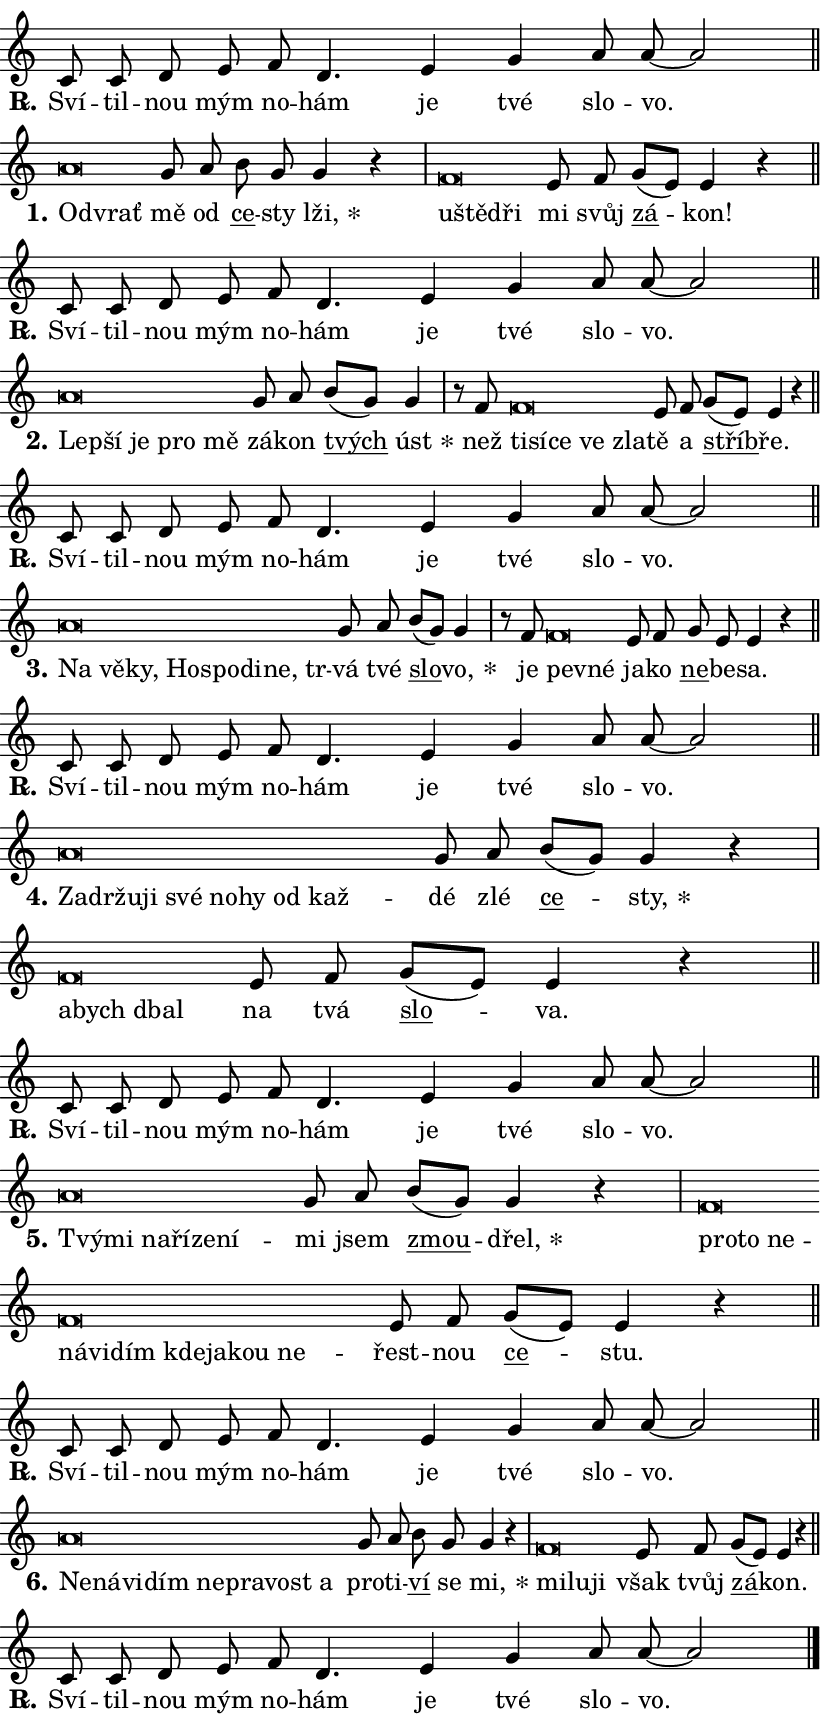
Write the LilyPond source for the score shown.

\version "2.24.0"
\header { tagline = "" }
\paper {
  indent = 0\cm
  top-margin = 0\cm
  right-margin = 0.13\cm % to fit lyric hyphens
  bottom-margin = 0\cm
  left-margin = 0\cm
  paper-width = 14\cm
  page-breaking = #ly:one-page-breaking
  system-system-spacing.basic-distance = #11
  score-system-spacing.basic-distance = #11
  ragged-last = ##f
}


%% Author: Thomas Morley
%% https://lists.gnu.org/archive/html/lilypond-user/2020-05/msg00002.html
#(define (line-position grob)
"Returns position of @var[grob} in current system:
   @code{'start}, if at first time-step
   @code{'end}, if at last time-step
   @code{'middle} otherwise
"
  (let* ((col (ly:item-get-column grob))
         (ln (ly:grob-object col 'left-neighbor))
         (rn (ly:grob-object col 'right-neighbor))
         (col-to-check-left (if (ly:grob? ln) ln col))
         (col-to-check-right (if (ly:grob? rn) rn col))
         (break-dir-left
           (and
             (ly:grob-property col-to-check-left 'non-musical #f)
             (ly:item-break-dir col-to-check-left)))
         (break-dir-right
           (and
             (ly:grob-property col-to-check-right 'non-musical #f)
             (ly:item-break-dir col-to-check-right))))
        (cond ((eqv? 1 break-dir-left) 'start)
              ((eqv? -1 break-dir-right) 'end)
              (else 'middle))))

#(define (tranparent-at-line-position vctor)
  (lambda (grob)
  "Relying on @code{line-position} select the relevant enry from @var{vctor}.
Used to determine transparency,"
    (case (line-position grob)
      ((end) (not (vector-ref vctor 0)))
      ((middle) (not (vector-ref vctor 1)))
      ((start) (not (vector-ref vctor 2))))))

noteHeadBreakVisibility =
#(define-music-function (break-visibility)(vector?)
"Makes @code{NoteHead}s transparent relying on @var{break-visibility}"
#{
  \override NoteHead.transparent =
    #(tranparent-at-line-position break-visibility)
#})

#(define delete-ledgers-for-transparent-note-heads
  (lambda (grob)
    "Reads whether a @code{NoteHead} is transparent.
If so this @code{NoteHead} is removed from @code{'note-heads} from
@var{grob}, which is supposed to be @code{LedgerLineSpanner}.
As a result ledgers are not printed for this @code{NoteHead}"
    (let* ((nhds-array (ly:grob-object grob 'note-heads))
           (nhds-list
             (if (ly:grob-array? nhds-array)
                 (ly:grob-array->list nhds-array)
                 '()))
           ;; Relies on the transparent-property being done before
           ;; Staff.LedgerLineSpanner.after-line-breaking is executed.
           ;; This is fragile ...
           (to-keep
             (remove
               (lambda (nhd)
                 (ly:grob-property nhd 'transparent #f))
               nhds-list)))
      ;; TODO find a better method to iterate over grob-arrays, similiar
      ;; to filter/remove etc for lists
      ;; For now rebuilt from scratch
      (set! (ly:grob-object grob 'note-heads)  '())
      (for-each
        (lambda (nhd)
          (ly:pointer-group-interface::add-grob grob 'note-heads nhd))
        to-keep))))

squashNotes = {
  \override NoteHead.X-extent = #'(-0.2 . 0.2)
  \override NoteHead.Y-extent = #'(-0.75 . 0)
  \override NoteHead.stencil =
    #(lambda (grob)
       (let ((pos (ly:grob-property grob 'staff-position)))
         (begin
           (if (< pos -7) (display "ERROR: Lower brevis then expected\n") (display ""))
           (if (<= pos -6) ly:text-interface::print ly:note-head::print))))
}
unSquashNotes = {
  \revert NoteHead.X-extent
  \revert NoteHead.Y-extent
  \revert NoteHead.stencil
}

hideNotes = \noteHeadBreakVisibility #begin-of-line-visible
unHideNotes = \noteHeadBreakVisibility #all-visible

% work-around for resetting accidentals
% https://lilypond.org/doc/v2.23/Documentation/notation/displaying-rhythms#unmetered-music
cadenzaMeasure = {
  \cadenzaOff
  \partial 1024 s1024
  \cadenzaOn
}

#(define-markup-command (accent layout props text) (markup?)
  "Underline accented syllable"
  (interpret-markup layout props
    #{\markup \override #'(offset . 4.3) \underline { #text }#}))

responsum = \markup \concat {
  "R" \hspace #-1.05 \path #0.1 #'((moveto 0 0.07) (lineto 0.9 0.8)) \hspace #0.05 "."
}

spaceSize = #0.6828661417322834 % exact space size for TeX Gyre Schola

\layout {
  \context {
    \Staff
    \remove "Time_signature_engraver"
    \override LedgerLineSpanner.after-line-breaking = #delete-ledgers-for-transparent-note-heads
  }
  \context {
    \Lyrics {
      \override LyricSpace.minimum-distance = \spaceSize
      \override LyricText.font-name = #"TeX Gyre Schola"
      \override LyricText.font-size = 1
      \override StanzaNumber.font-name = #"TeX Gyre Schola Bold"
      \override StanzaNumber.font-size = 1
    }
  }
  \context {
    \Score 
    \override NoteHead.text =
      #(lambda (grob) 
        (let ((pos (ly:grob-property grob 'staff-position)))
          #{\markup {
            \combine
              \halign #-0.55 \raise #(if (= pos -6) 0 0.5) \override #'(thickness . 2) \draw-line #'(3.2 . 0)
              \musicglyph "noteheads.sM1"
          }#}))
  }
}

% magnetic-lyrics.ily
%
%   written by
%     Jean Abou Samra <jean@abou-samra.fr>
%     Werner Lemberg <wl@gnu.org>
%
%   adapted by
%     Jiri Hon <jiri.hon@gmail.com>
%
% Version 2022-Apr-15

% https://www.mail-archive.com/lilypond-user@gnu.org/msg149350.html

#(define (Left_hyphen_pointer_engraver context)
   "Collect syllable-hyphen-syllable occurrences in lyrics and store
them in properties.  This engraver only looks to the left.  For
example, if the lyrics input is @code{foo -- bar}, it does the
following.

@itemize @bullet
@item
Set the @code{text} property of the @code{LyricHyphen} grob between
@q{foo} and @q{bar} to @code{foo}.

@item
Set the @code{left-hyphen} property of the @code{LyricText} grob with
text @q{foo} to the @code{LyricHyphen} grob between @q{foo} and
@q{bar}.
@end itemize

Use this auxiliary engraver in combination with the
@code{lyric-@/text::@/apply-@/magnetic-@/offset!} hook."
   (let ((hyphen #f)
         (text #f))
     (make-engraver
      (acknowledgers
       ((lyric-syllable-interface engraver grob source-engraver)
        (set! text grob)))
      (end-acknowledgers
       ((lyric-hyphen-interface engraver grob source-engraver)
        ;(when (not (grob::has-interface grob 'lyric-space-interface))
          (set! hyphen grob)));)
      ((stop-translation-timestep engraver)
       (when (and text hyphen)
         (ly:grob-set-object! text 'left-hyphen hyphen))
       (set! text #f)
       (set! hyphen #f)))))

#(define (lyric-text::apply-magnetic-offset! grob)
   "If the space between two syllables is less than the value in
property @code{LyricText@/.details@/.squash-threshold}, move the right
syllable to the left so that it gets concatenated with the left
syllable.

Use this function as a hook for
@code{LyricText@/.after-@/line-@/breaking} if the
@code{Left_@/hyphen_@/pointer_@/engraver} is active."
   (let ((hyphen (ly:grob-object grob 'left-hyphen #f)))
     (when hyphen
       (let ((left-text (ly:spanner-bound hyphen LEFT)))
         (when (grob::has-interface left-text 'lyric-syllable-interface)
           (let* ((common (ly:grob-common-refpoint grob left-text X))
                  (this-x-ext (ly:grob-extent grob common X))
                  (left-x-ext
                   (begin
                     ;; Trigger magnetism for left-text.
                     (ly:grob-property left-text 'after-line-breaking)
                     (ly:grob-extent left-text common X)))
                  ;; `delta` is the gap width between two syllables.
                  (delta (- (interval-start this-x-ext)
                            (interval-end left-x-ext)))
                  (details (ly:grob-property grob 'details))
                  (threshold (assoc-get 'squash-threshold details 0.2)))
             (when (< delta threshold)
               (let* (;; We have to manipulate the input text so that
                      ;; ligatures crossing syllable boundaries are not
                      ;; disabled.  For languages based on the Latin
                      ;; script this is essentially a beautification.
                      ;; However, for non-Western scripts it can be a
                      ;; necessity.
                      (lt (ly:grob-property left-text 'text))
                      (rt (ly:grob-property grob 'text))
                      (is-space (grob::has-interface hyphen 'lyric-space-interface))
                      (space (if is-space " " ""))
                      (extra-delta (if is-space spaceSize 0))
                      ;; Append new syllable.
                      (ltrt-space (if (and (string? lt) (string? rt))
                                (string-append lt space rt)
                                (make-concat-markup (list lt space rt))))
                      ;; Right-align `ltrt` to the right side.
                      (ltrt-space-markup (grob-interpret-markup
                               grob
                               (make-translate-markup
                                (cons (interval-length this-x-ext) 0)
                                (make-right-align-markup ltrt-space)))))
                 (begin
                   ;; Don't print `left-text`.
                   (ly:grob-set-property! left-text 'stencil #f)
                   ;; Set text and stencil (which holds all collected
                   ;; syllables so far) and shift it to the left.
                   (ly:grob-set-property! grob 'text ltrt-space)
                   (ly:grob-set-property! grob 'stencil ltrt-space-markup)
                   (ly:grob-translate-axis! grob (- (- delta extra-delta)) X))))))))))


#(define (lyric-hyphen::displace-bounds-first grob)
   ;; Make very sure this callback isn't triggered too early.
   (let ((left (ly:spanner-bound grob LEFT))
         (right (ly:spanner-bound grob RIGHT)))
     (ly:grob-property left 'after-line-breaking)
     (ly:grob-property right 'after-line-breaking)
     (ly:lyric-hyphen::print grob)))

squashThreshold = #0.4

\layout {
  \context {
    \Lyrics
    \consists #Left_hyphen_pointer_engraver
    \override LyricText.after-line-breaking =
      #lyric-text::apply-magnetic-offset!
    \override LyricHyphen.stencil = #lyric-hyphen::displace-bounds-first
    \override LyricText.details.squash-threshold = \squashThreshold
    \override LyricHyphen.minimum-distance = 0
    \override LyricHyphen.minimum-length = \squashThreshold
  }
}

squashText = \override LyricText.details.squash-threshold = 9999
unSquashText = \override LyricText.details.squash-threshold = \squashThreshold

leftText = \override LyricText.self-alignment-X = #LEFT
unLeftText = \revert LyricText.self-alignment-X

starOffset = #(lambda (grob) 
                (let ((x_offset (ly:self-alignment-interface::aligned-on-x-parent grob)))
                  (if (= x_offset 0) 0 (+ x_offset 1.2))))

star = #(define-music-function (syllable)(string?)
"Append star separator at the end of a syllable"
#{
  \once \override LyricText.X-offset = #starOffset
  \lyricmode { \markup {
    #syllable
    \override #'((font-name . "TeX Gyre Schola Bold")) \hspace #0.2 \lower #0.65 \larger "*"
  } }
#})

starAccent = #(define-music-function (syllable)(string?)
"Append star separator at the end of a syllable and make accent"
#{
  \once \override LyricText.X-offset = #starOffset
  \lyricmode { \markup {
    \accent #syllable
    \override #'((font-name . "TeX Gyre Schola Bold")) \hspace #0.2 \lower #0.65 \larger "*"
  } }
#})

breath = #(define-music-function (syllable)(string?)
"Append breathing indicator at the end of a syllable"
#{
  \lyricmode { \markup { #syllable "+" } }
#})

optionalBreath = #(define-music-function (syllable)(string?)
"Append optional breathing indicator at the end of a syllable"
#{
  \lyricmode { \markup { #syllable "(+)" } }
#})


\score {
    <<
        \new Voice = "melody" { \cadenzaOn \key c \major \relative { c'8 c d e f d4. \bar "" e4 g a8 a~ a2 \cadenzaMeasure \bar "||" \break } }
        \new Lyrics \lyricsto "melody" { \lyricmode { \set stanza = \responsum
Sví -- til -- nou mým no -- hám je tvé slo -- vo. } }
    >>
    \layout {}
}

\score {
    <<
        \new Voice = "melody" { \cadenzaOn \key c \major \relative { \squashNotes a'\breve*1/16 \hideNotes \breve*1/16 \bar "" \unHideNotes \unSquashNotes g8 a \bar "" b g g4 r \cadenzaMeasure \bar "|" \squashNotes f\breve*1/16 \hideNotes \breve*1/16 \breve*1/16 \bar "" \unHideNotes \unSquashNotes e8 f \bar "" g[( e)] e4 r \cadenzaMeasure \bar "||" \break } }
        \new Lyrics \lyricsto "melody" { \lyricmode { \set stanza = "1."
\leftText Od -- \squashText vrať \unLeftText \unSquashText mě od \markup \accent ce -- sty \star lži, \leftText u -- \squashText ště -- dři \unLeftText \unSquashText mi svůj \markup \accent zá -- kon! } }
    >>
    \layout {}
}

\score {
    <<
        \new Voice = "melody" { \cadenzaOn \key c \major \relative { c'8 c d e f d4. \bar "" e4 g a8 a~ a2 \cadenzaMeasure \bar "||" \break } }
        \new Lyrics \lyricsto "melody" { \lyricmode { \set stanza = \responsum
Sví -- til -- nou mým no -- hám je tvé slo -- vo. } }
    >>
    \layout {}
}

\score {
    <<
        \new Voice = "melody" { \cadenzaOn \key c \major \relative { \squashNotes a'\breve*1/16 \hideNotes \breve*1/16 \bar "" \breve*1/16 \bar "" \breve*1/16 \breve*1/16 \bar "" \unHideNotes \unSquashNotes g8 a \bar "" b[( g)] g4 \cadenzaMeasure \bar "|" r8 f8 \squashNotes f\breve*1/16 \hideNotes \breve*1/16 \bar "" \breve*1/16 \bar "" \breve*1/16 \breve*1/16 \bar "" \unHideNotes \unSquashNotes e8 f \bar "" g[( e)] e4 r \cadenzaMeasure \bar "||" \break } }
        \new Lyrics \lyricsto "melody" { \lyricmode { \set stanza = "2."
\leftText Lep -- \squashText ší je pro mě \unLeftText \unSquashText zá -- kon \markup \accent tvých \star úst než \leftText ti -- \squashText sí -- ce ve zla -- \unLeftText \unSquashText tě a \markup \accent stříb -- ře. } }
    >>
    \layout {}
}

\score {
    <<
        \new Voice = "melody" { \cadenzaOn \key c \major \relative { c'8 c d e f d4. \bar "" e4 g a8 a~ a2 \cadenzaMeasure \bar "||" \break } }
        \new Lyrics \lyricsto "melody" { \lyricmode { \set stanza = \responsum
Sví -- til -- nou mým no -- hám je tvé slo -- vo. } }
    >>
    \layout {}
}

\score {
    <<
        \new Voice = "melody" { \cadenzaOn \key c \major \relative { \squashNotes a'\breve*1/16 \hideNotes \breve*1/16 \bar "" \breve*1/16 \bar "" \breve*1/16 \bar "" \breve*1/16 \bar "" \breve*1/16 \bar "" \breve*1/16 \breve*1/16 \bar "" \unHideNotes \unSquashNotes g8 a \bar "" b[( g)] g4 \cadenzaMeasure \bar "|" r8 f8 \squashNotes f\breve*1/16 \hideNotes \breve*1/16 \bar "" \unHideNotes \unSquashNotes e8 f \bar "" g e e4 r \cadenzaMeasure \bar "||" \break } }
        \new Lyrics \lyricsto "melody" { \lyricmode { \set stanza = "3."
\leftText Na \squashText vě -- ky, Ho -- spo -- di -- ne, tr -- \unLeftText \unSquashText vá tvé \markup \accent slo -- \star vo, je \leftText pev -- \squashText né \unLeftText \unSquashText ja -- ko \markup \accent ne -- be -- sa. } }
    >>
    \layout {}
}

\score {
    <<
        \new Voice = "melody" { \cadenzaOn \key c \major \relative { c'8 c d e f d4. \bar "" e4 g a8 a~ a2 \cadenzaMeasure \bar "||" \break } }
        \new Lyrics \lyricsto "melody" { \lyricmode { \set stanza = \responsum
Sví -- til -- nou mým no -- hám je tvé slo -- vo. } }
    >>
    \layout {}
}

\score {
    <<
        \new Voice = "melody" { \cadenzaOn \key c \major \relative { \squashNotes a'\breve*1/16 \hideNotes \breve*1/16 \bar "" \breve*1/16 \bar "" \breve*1/16 \bar "" \breve*1/16 \bar "" \breve*1/16 \bar "" \breve*1/16 \bar "" \breve*1/16 \breve*1/16 \bar "" \unHideNotes \unSquashNotes g8 a \bar "" b[( g)] g4 r \cadenzaMeasure \bar "|" \squashNotes f\breve*1/16 \hideNotes \breve*1/16 \breve*1/16 \bar "" \unHideNotes \unSquashNotes e8 f \bar "" g[( e)] e4 r \cadenzaMeasure \bar "||" \break } }
        \new Lyrics \lyricsto "melody" { \lyricmode { \set stanza = "4."
\leftText Za -- \squashText dr -- žu -- ji své no -- hy od kaž -- \unLeftText \unSquashText dé zlé \markup \accent ce -- \star sty, \leftText a -- \squashText bych dbal \unLeftText \unSquashText na tvá \markup \accent slo -- va. } }
    >>
    \layout {}
}

\score {
    <<
        \new Voice = "melody" { \cadenzaOn \key c \major \relative { c'8 c d e f d4. \bar "" e4 g a8 a~ a2 \cadenzaMeasure \bar "||" \break } }
        \new Lyrics \lyricsto "melody" { \lyricmode { \set stanza = \responsum
Sví -- til -- nou mým no -- hám je tvé slo -- vo. } }
    >>
    \layout {}
}

\score {
    <<
        \new Voice = "melody" { \cadenzaOn \key c \major \relative { \squashNotes a'\breve*1/16 \hideNotes \breve*1/16 \bar "" \breve*1/16 \bar "" \breve*1/16 \bar "" \breve*1/16 \breve*1/16 \bar "" \unHideNotes \unSquashNotes g8 a \bar "" b[( g)] g4 r \cadenzaMeasure \bar "|" \squashNotes f\breve*1/16 \hideNotes \breve*1/16 \bar "" \breve*1/16 \bar "" \breve*1/16 \bar "" \breve*1/16 \bar "" \breve*1/16 \bar "" \breve*1/16 \bar "" \breve*1/16 \bar "" \breve*1/16 \breve*1/16 \bar "" \unHideNotes \unSquashNotes e8 f \bar "" g[( e)] e4 r \cadenzaMeasure \bar "||" \break } }
        \new Lyrics \lyricsto "melody" { \lyricmode { \set stanza = "5."
\leftText Tvý -- \squashText mi na -- ří -- ze -- ní -- \unLeftText \unSquashText mi jsem \markup \accent zmou -- \star dřel, \leftText pro -- \squashText to ne -- ná -- vi -- dím kde -- ja -- kou ne -- \unLeftText \unSquashText řest -- nou \markup \accent ce -- stu. } }
    >>
    \layout {}
}

\score {
    <<
        \new Voice = "melody" { \cadenzaOn \key c \major \relative { c'8 c d e f d4. \bar "" e4 g a8 a~ a2 \cadenzaMeasure \bar "||" \break } }
        \new Lyrics \lyricsto "melody" { \lyricmode { \set stanza = \responsum
Sví -- til -- nou mým no -- hám je tvé slo -- vo. } }
    >>
    \layout {}
}

\score {
    <<
        \new Voice = "melody" { \cadenzaOn \key c \major \relative { \squashNotes a'\breve*1/16 \hideNotes \breve*1/16 \bar "" \breve*1/16 \bar "" \breve*1/16 \bar "" \breve*1/16 \bar "" \breve*1/16 \bar "" \breve*1/16 \breve*1/16 \bar "" \unHideNotes \unSquashNotes g8 a \bar "" b g g4 r \cadenzaMeasure \bar "|" \squashNotes f\breve*1/16 \hideNotes \breve*1/16 \breve*1/16 \bar "" \unHideNotes \unSquashNotes e8 f \bar "" g[( e)] e4 r \cadenzaMeasure \bar "||" \break } }
        \new Lyrics \lyricsto "melody" { \lyricmode { \set stanza = "6."
\leftText Ne -- \squashText ná -- vi -- dím ne -- pra -- vost a \unLeftText \unSquashText pro -- ti -- \markup \accent ví se \star mi, \leftText mi -- \squashText lu -- ji \unLeftText \unSquashText však tvůj \markup \accent zá -- kon. } }
    >>
    \layout {}
}

\score {
    <<
        \new Voice = "melody" { \cadenzaOn \key c \major \relative { c'8 c d e f d4. \bar "" e4 g a8 a~ a2 \cadenzaMeasure \bar "||" \break } \bar "|." }
        \new Lyrics \lyricsto "melody" { \lyricmode { \set stanza = \responsum
Sví -- til -- nou mým no -- hám je tvé slo -- vo. } }
    >>
    \layout {}
}
